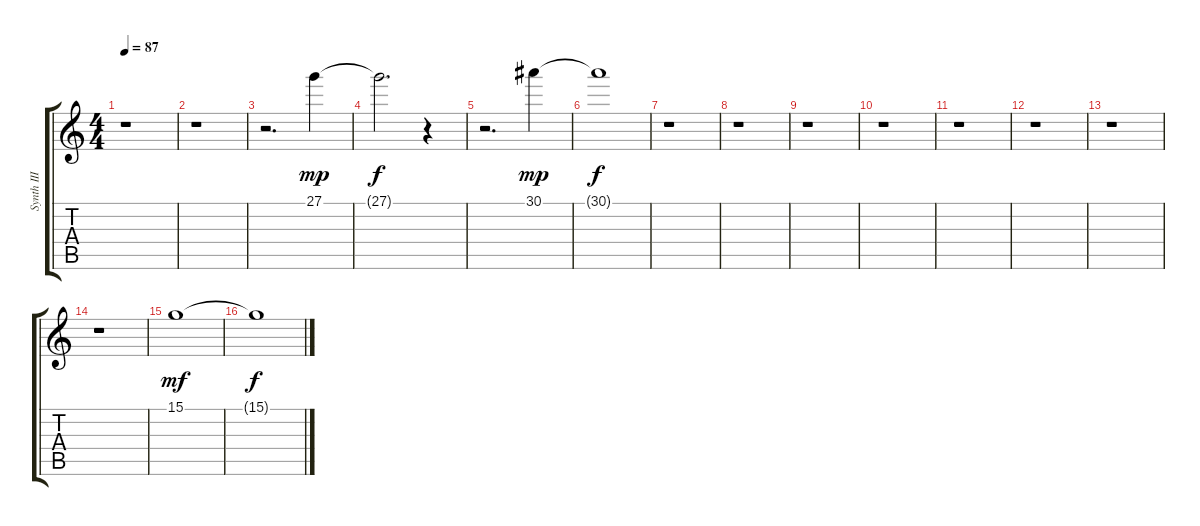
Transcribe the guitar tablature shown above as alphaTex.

\track ("Synth III (Banks)" "Synth III ") {instrument pad5bowed}
\staff {score tabs}
\tuning (E4 B3 G3 D3 A2 E2) {hide}
\ts (4 4)
\tempo 87
\clef g2
\ks c
r.1{dy mf} |
r.1 |
r.2{d} 27.1.4{dy mp} |
27.1{t}.2{d dy f} r.4 |
r.2{d} 30.1.4{dy mp} |
30.1{t}.1{dy f} |
r.1 |
r.1 |
r.1 |
r.1 |
r.1 |
r.1 |
r.1 |
r.1 |
15.1.1{dy mf volume 16} |
15.1{t}.1{dy f}
